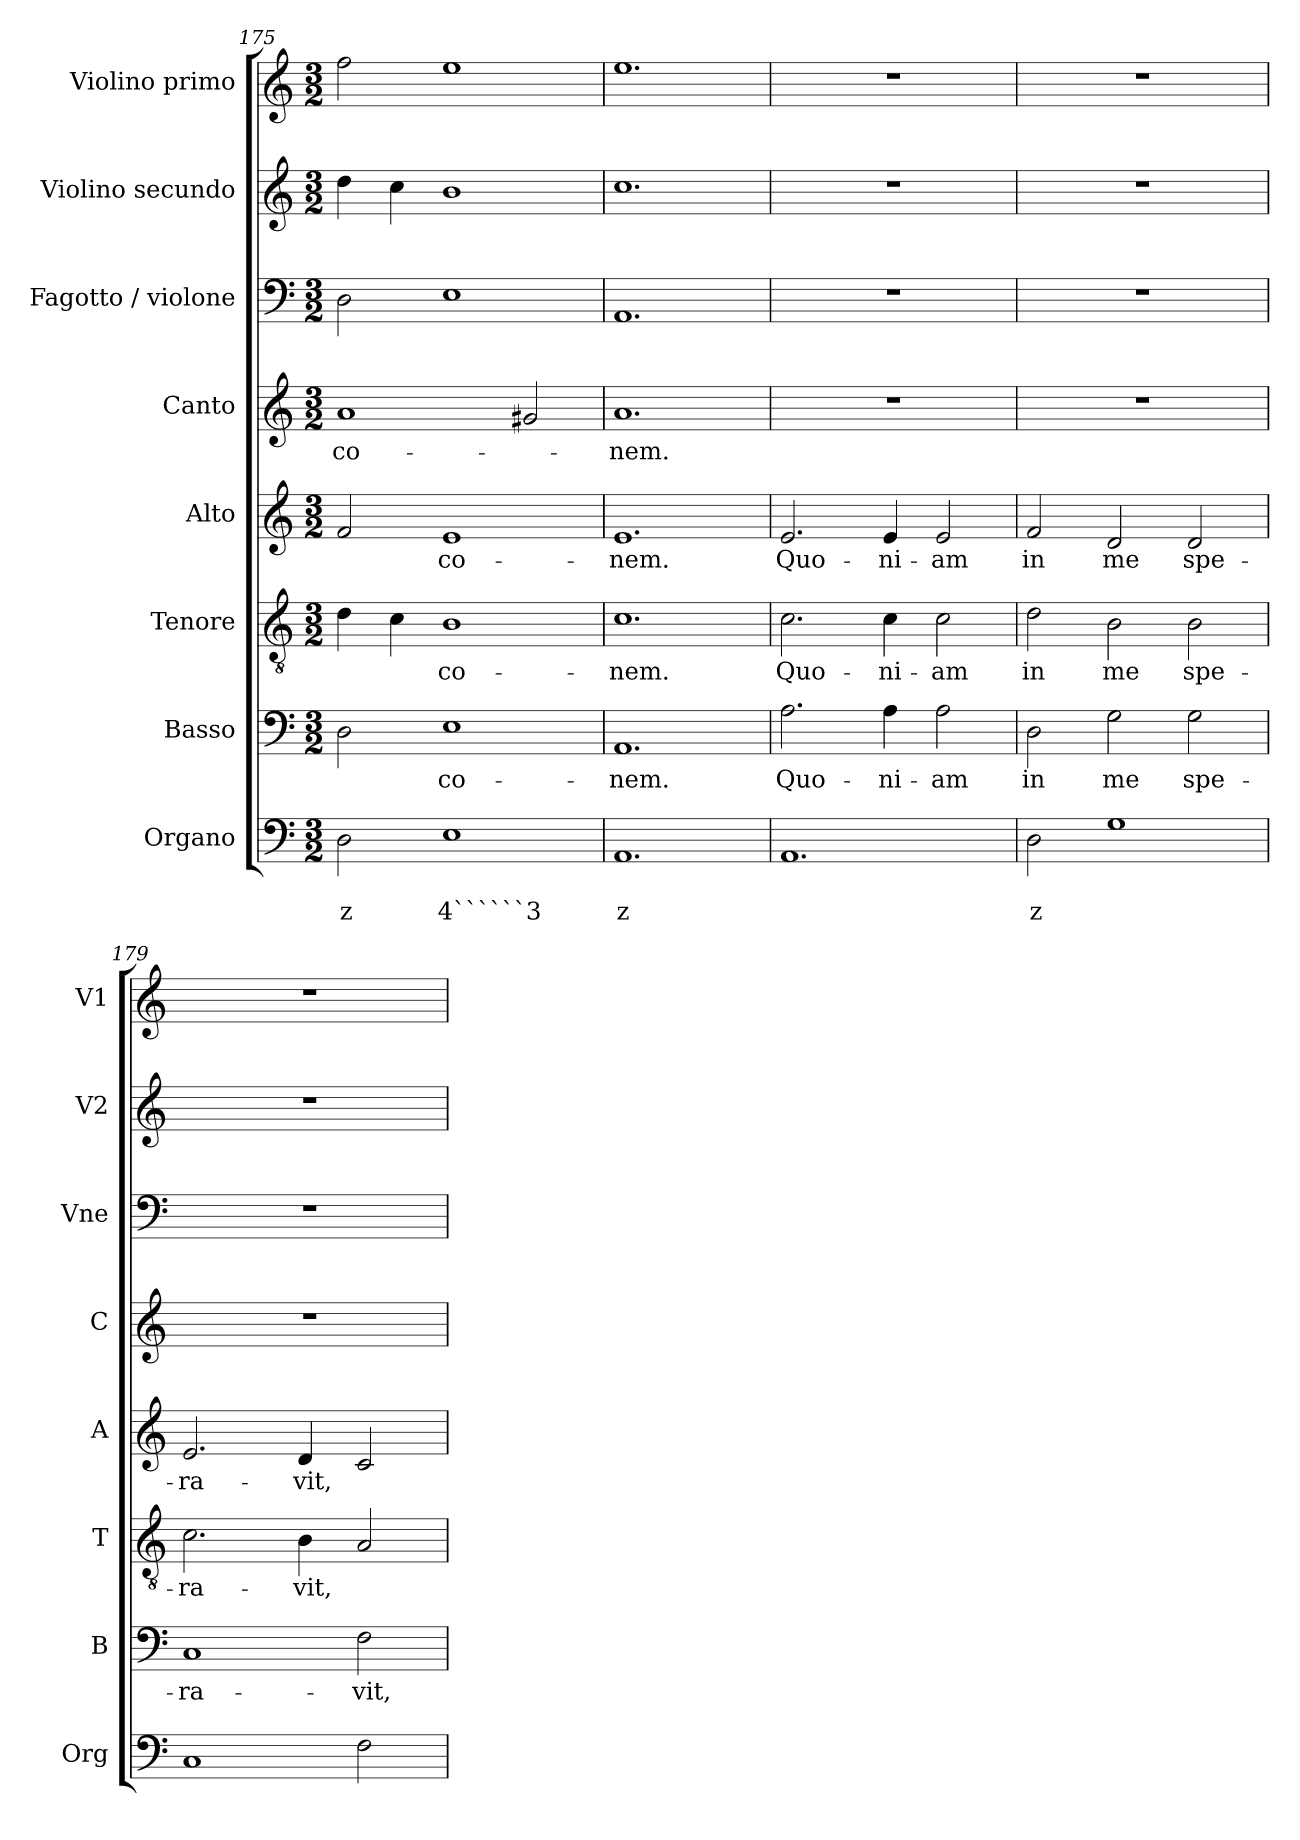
**kern	**text	**text	**kern	**text	**kern	**text	**kern	**text	**kern	**text	**kern	**kern	**kern
*part8	*part8	*part8	*part7	*part7	*part6	*part6	*part5	*part5	*part4	*part4	*part3	*part2	*part1
*staff8	*staff8	*staff8	*staff7	*staff7	*staff6	*staff6	*staff5	*staff5	*staff4	*staff4	*staff3	*staff2	*staff1
*I"Organo	*	*	*I"Basso	*	*I"Tenore	*	*I"Alto	*	*I"Canto	*	*I"Fagotto / violone	*I"Violino secundo	*I"Violino primo
*I'Org	*	*	*I'B	*	*I'T	*	*I'A	*	*I'C	*	*I'Vne	*I'V2	*I'V1
!!LO:PB:g=z
*clefF4	*	*	*clefF4	*	*clefGv2	*	*clefG2	*	*clefG2	*	*clefF4	*clefG2	*clefG2
*k[]	*	*	*k[]	*	*k[]	*	*k[]	*	*k[]	*	*k[]	*k[]	*k[]
*C:	*	*	*C:	*	*C:	*	*C:	*	*C:	*	*C:	*C:	*C:
*M3/2	*	*	*M3/2	*	*M3/2	*	*M3/2	*	*M3/2	*	*M3/2	*M3/2	*M3/2
=175	=175	=175	=175	=175	=175	=175	=175	=175	=175	=175	=175	=175	=175
!	!	!LO:LY:b	!	!	!	!	!	!	!	!LO:LY:b	!	!	!
2D\	.	z	2D\	.	4d\	.	2f/	.	1a	-co-	2D\	4dd\	2ff\
.	.	.	.	.	4c\	.	.	.	.	.	.	4cc\	.
!	!	!LO:LY:b	!	!LO:LY:b	!	!LO:LY:b	!	!LO:LY:b	!	!	!	!	!
1E	.	4``````3	1E	-co-	1B	-co-	1e	-co-	.	.	1E	1b	1ee
.	.	.	.	.	.	.	.	.	2g#X/	.	.	.	.
=176	=176	=176	=176	=176	=176	=176	=176	=176	=176	=176	=176	=176	=176
!	!	!LO:LY:b	!	!LO:LY:b	!	!LO:LY:b	!	!LO:LY:b	!	!LO:LY:b	!	!	!
1.AA	.	z	1.AA	-nem.	1.c	-nem.	1.e	-nem.	1.a	-nem.	1.AA	1.cc	1.ee
=177	=177	=177	=177	=177	=177	=177	=177	=177	=177	=177	=177	=177	=177
!	!	!	!	!LO:LY:b	!	!LO:LY:b	!	!LO:LY:b	!	!	!	!	!
1.AA	.	.	2.A\	Quo-	2.c\	Quo-	2.e/	Quo-	1.r	.	1.r	1.r	1.r
!	!	!	!	!LO:LY:b	!	!LO:LY:b	!	!LO:LY:b	!	!	!	!	!
.	.	.	4A\	-ni-	4c\	-ni-	4e/	-ni-	.	.	.	.	.
!	!	!	!	!LO:LY:b	!	!LO:LY:b	!	!LO:LY:b	!	!	!	!	!
.	.	.	2A\	-am	2c\	-am	2e/	-am	.	.	.	.	.
=178	=178	=178	=178	=178	=178	=178	=178	=178	=178	=178	=178	=178	=178
!	!	!LO:LY:b	!	!LO:LY:b	!	!LO:LY:b	!	!LO:LY:b	!	!	!	!	!
2D\	.	z	2D\	in	2d\	in	2f/	in	1.r	.	1.r	1.r	1.r
!	!	!	!	!LO:LY:b	!	!LO:LY:b	!	!LO:LY:b	!	!	!	!	!
1G	.	.	2G\	me	2B\	me	2d/	me	.	.	.	.	.
!	!	!	!	!LO:LY:b	!	!LO:LY:b	!	!LO:LY:b	!	!	!	!	!
.	.	.	2G\	spe-	2B\	spe-	2d/	spe-	.	.	.	.	.
=179	=179	=179	=179	=179	=179	=179	=179	=179	=179	=179	=179	=179	=179
!	!	!	!	!LO:LY:b	!	!LO:LY:b	!	!LO:LY:b	!	!	!	!	!
1C	.	.	1C	-ra-	2.c\	-ra-	2.e/	-ra-	1.r	.	1.r	1.r	1.r
!	!	!	!	!	!	!LO:LY:b	!	!LO:LY:b	!	!	!	!	!
.	.	.	.	.	4B\	-vit,	4d/	-vit,	.	.	.	.	.
!	!	!	!	!LO:LY:b	!	!	!	!	!	!	!	!	!
2F\	.	.	2F\	-vit,	2A/	.	2c/	.	.	.	.	.	.
=	=	=	=	=	=	=	=	=	=	=	=	=	=
*-	*-	*-	*-	*-	*-	*-	*-	*-	*-	*-	*-	*-	*-
